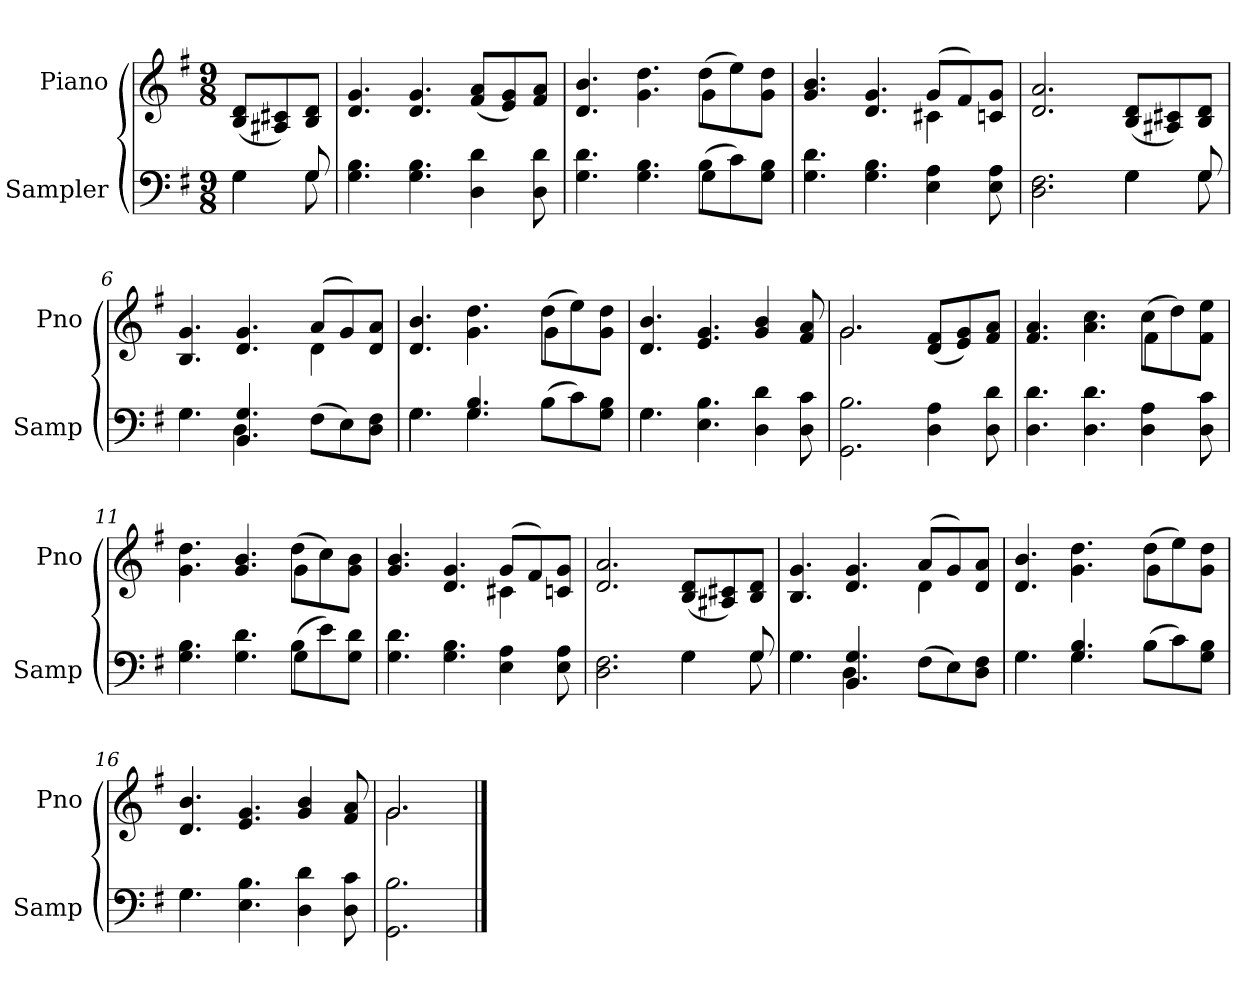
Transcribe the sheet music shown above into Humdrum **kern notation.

**kern	**kern
*part2	*part1
*staff2	*staff1
*I"Sampler	*I"Piano
*I'Samp	*I'Pno
*clefF4	*clefG2
*k[f#]	*k[f#]
*G:	*G:
*M9/8	*M9/8
=1	=1
*^	*
4G\	4G	(8B/ 8d/L
.	.	8A#X/ 8c#X/)
8G/	8G	8B/ 8d/J
*v	*v	*
=2	=2
4.G 4.B	4.d 4.g
4.G 4.B	4.d 4.g
4D 4d	(8f#/ 8a/L
.	8e/ 8g/)
8D 8d	8f#/ 8a/J
=3	=3
*^	*^
4.G 4.d	2.ryy	4.d 4.b	2.ryy
4.G 4.B	.	4.g 4.dd	.
(8B\L	4G	(8dd\L	4g
8c\)	.	8ee\)	.
8G\ 8B\J	8ryy	8g\ 8dd\J	8ryy
*v	*v	*	*
=4	=4	=4
4.G 4.d	4.g 4.b	2.ryy
4.G 4.B	4.d 4.g	.
4E 4A	(8g/L	4c#X
.	8f#/)	.
8E 8A	8c/ 8g/J	8ryy
*	*v	*v
=5	=5
*^	*
2.D 2.F#	2.ryy	2.d 2.a
4G\	4G	(8B/ 8d/L
.	.	8A#X/ 8c#X/)
8G/	8G	8B/ 8d/J
=6	=6	=6
*	*	*^
4.G\	4.G	4.B 4.g	2.ryy
4.BB 4.G	4D	4.d 4.g	.
.	2ryy	.	.
(8F#\L	.	(8a/L	4d
8E\)	.	8g/)	.
8D\ 8F#\J	.	8d/ 8a/J	8ryy
=7	=7	=7	=7
4.G\	4.G	4.d 4.b	2.ryy
4.G 4.B	4G	4.g 4.dd	.
.	2ryy	.	.
(8B\L	.	(8dd\L	4g
8c\)	.	8ee\)	.
8G\ 8B\J	.	8g\ 8dd\J	8ryy
*	*	*v	*v
=8	=8	=8
4.G\	4.G	4.d 4.b
4.E 4.B	2.ryy	4.e 4.g
4D 4d	.	4g 4b
8D 8c	.	8f# 8a
*v	*v	*
=9	=9
*	*^
2.GG 2.B	2.g/	2.g
4D 4A	(8d/ 8f#/L	4.ryy
.	8e/ 8g/)	.
8D 8d	8f#/ 8a/J	.
=10	=10	=10
4.D 4.d	4.f# 4.a	2.ryy
4.D 4.d	4.a 4.cc	.
4D 4A	(8cc\L	4f#
.	8dd\)	.
8D 8c	8f#\ 8ee\J	8ryy
=11	=11	=11
*^	*	*
4.G 4.B	2.ryy	4.g 4.dd	2.ryy
4.G 4.d	.	4.g 4.b	.
(8B\L	4G	(8dd\L	4g
8e\)	.	8cc\)	.
8G\ 8d\J	8ryy	8g\ 8b\J	8ryy
*v	*v	*	*
=12	=12	=12
4.G 4.d	4.g 4.b	2.ryy
4.G 4.B	4.d 4.g	.
4E 4A	(8g/L	4c#X
.	8f#/)	.
8E 8A	8c/ 8g/J	8ryy
*	*v	*v
=13	=13
*^	*
2.D 2.F#	2.ryy	2.d 2.a
4G\	4G	(8B/ 8d/L
.	.	8A#X/ 8c#X/)
8G/	8G	8B/ 8d/J
=14	=14	=14
*	*	*^
4.G\	4.G	4.B 4.g	2.ryy
4.BB 4.G	4D	4.d 4.g	.
.	2ryy	.	.
(8F#\L	.	(8a/L	4d
8E\)	.	8g/)	.
8D\ 8F#\J	.	8d/ 8a/J	8ryy
=15	=15	=15	=15
4.G\	4.G	4.d 4.b	2.ryy
4.G 4.B	4G	4.g 4.dd	.
.	2ryy	.	.
(8B\L	.	(8dd\L	4g
8c\)	.	8ee\)	.
8G\ 8B\J	.	8g\ 8dd\J	8ryy
*	*	*v	*v
=16	=16	=16
4.G\	4.G	4.d 4.b
4.E 4.B	2.ryy	4.e 4.g
4D 4d	.	4g 4b
8D 8c	.	8f# 8a
*v	*v	*
=17	=17
*	*^
2.GG 2.B	2.g/	2.g
*	*v	*v
==	==
*-	*-
